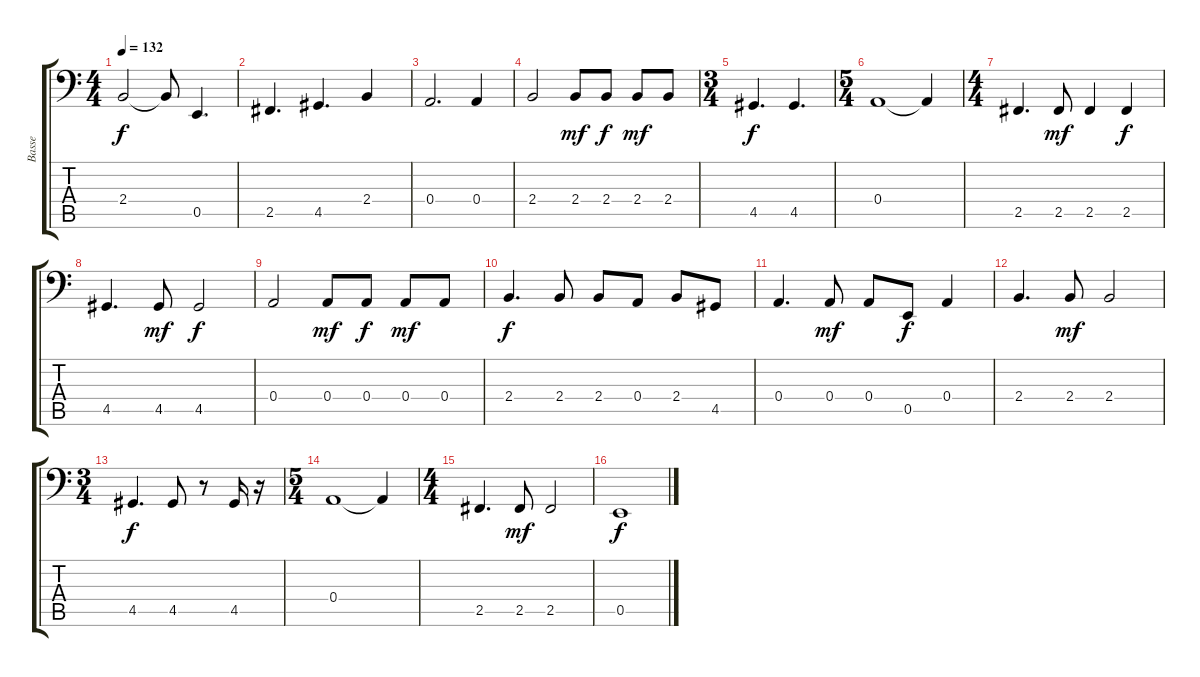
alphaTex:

\track ("Basse" "Basse") {instrument electricbassfinger}
\staff {score tabs}
\tuning (C3 G2 D2 A1 E1 B0) {hide}
\ts (4 4)
\tempo 132
\clef f4
\ks c
2.4.2{dy f} 2.4{t}.8 0.5.4{d} |
2.5.4{d} 4.5.4{d} 2.4.4 |
0.4.2{d} 0.4.4 |
2.4.2 2.4.8{dy mf} 2.4.8{dy f} 2.4.8{dy mf} 2.4.8 |
\ts (3 4)
4.5.4{d dy f} 4.5.4{d} |
\ts (5 4)
0.4.1 0.4{t}.4 |
\ts (4 4)
2.5.4{d} 2.5.8{dy mf} 2.5.4 2.5.4{dy f} |
4.5.4{d} 4.5.8{dy mf} 4.5.2{dy f} |
0.4.2 0.4.8{dy mf} 0.4.8{dy f} 0.4.8{dy mf} 0.4.8 |
2.4.4{d dy f} 2.4.8 2.4.8 0.4.8 2.4.8 4.5.8 |
0.4.4{d} 0.4.8{dy mf} 0.4.8 0.5.8{dy f} 0.4.4 |
2.4.4{d} 2.4.8{dy mf} 2.4.2 |
\ts (3 4)
4.5.4{d dy f} 4.5.8 r.8 4.5.16 r.16 |
\ts (5 4)
0.4.1 0.4{t}.4 |
\ts (4 4)
2.5.4{d} 2.5.8{dy mf} 2.5.2 |
0.5.1{dy f}
